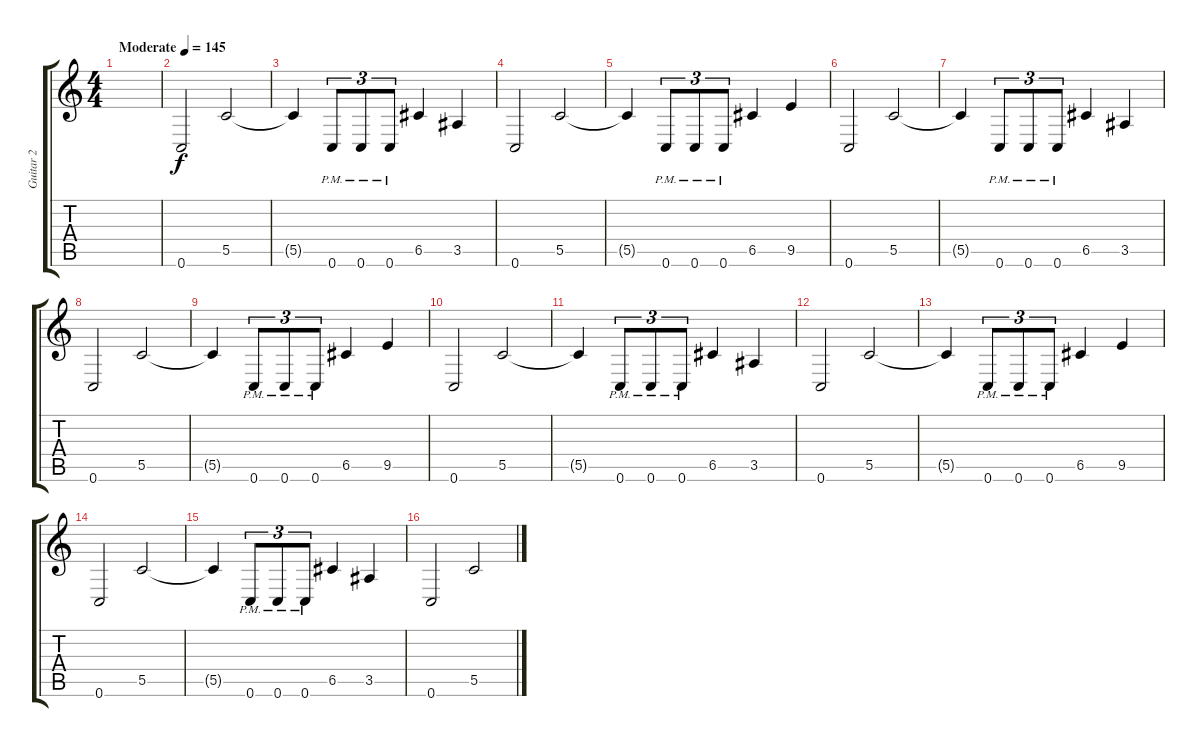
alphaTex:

\track ("Guitar 2" "Guitar 2") {instrument overdrivenguitar}
\staff {score tabs}
\tuning (D4 A3 F3 C3 G2 C2) {hide}
\ts (4 4)
\tempo (145 "Moderate")
\clef g2
\ks c
|
0.6.2 5.5.2 |
5.5{t}.4 0.6{pm}.8{tu (3 2)} 0.6{pm}.8{tu (3 2)} 0.6{pm}.8{tu (3 2)} 6.5.4 3.5.4 |
0.6.2 5.5.2 |
5.5{t}.4 0.6{pm}.8{tu (3 2)} 0.6{pm}.8{tu (3 2)} 0.6{pm}.8{tu (3 2)} 6.5.4 9.5.4 |
0.6.2 5.5.2 |
5.5{t}.4 0.6{pm}.8{tu (3 2)} 0.6{pm}.8{tu (3 2)} 0.6{pm}.8{tu (3 2)} 6.5.4 3.5.4 |
0.6.2 5.5.2 |
5.5{t}.4 0.6{pm}.8{tu (3 2)} 0.6{pm}.8{tu (3 2)} 0.6{pm}.8{tu (3 2)} 6.5.4 9.5.4 |
0.6.2 5.5.2 |
5.5{t}.4 0.6{pm}.8{tu (3 2)} 0.6{pm}.8{tu (3 2)} 0.6{pm}.8{tu (3 2)} 6.5.4 3.5.4 |
0.6.2 5.5.2 |
5.5{t}.4 0.6{pm}.8{tu (3 2)} 0.6{pm}.8{tu (3 2)} 0.6{pm}.8{tu (3 2)} 6.5.4 9.5.4 |
0.6.2 5.5.2 |
5.5{t}.4 0.6{pm}.8{tu (3 2)} 0.6{pm}.8{tu (3 2)} 0.6{pm}.8{tu (3 2)} 6.5.4 3.5.4 |
0.6.2 5.5.2
